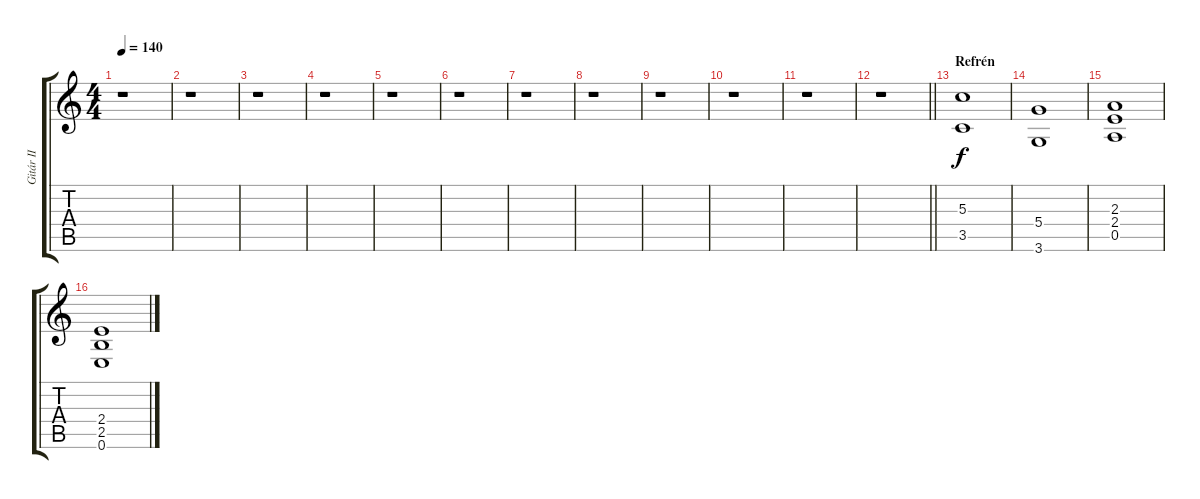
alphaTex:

\track ("Gitár II" "Gitár II") {instrument distortionguitar}
\staff {score tabs}
\tuning (E4 B3 G3 D3 A2 E2) {hide}
\ts (4 4)
\tempo 140
\clef g2
\ks c
r.1{dy p} |
r.1 |
r.1 |
r.1 |
r.1 |
r.1 |
r.1 |
r.1 |
r.1 |
r.1 |
r.1 |
\barLineRight lightlight
r.1 |
\section ("" "Refrén")
(5.3 3.5).1{dy f} |
(5.4 3.6).1 |
(2.3 2.4 0.5).1 |
(2.4 2.5 0.6).1
